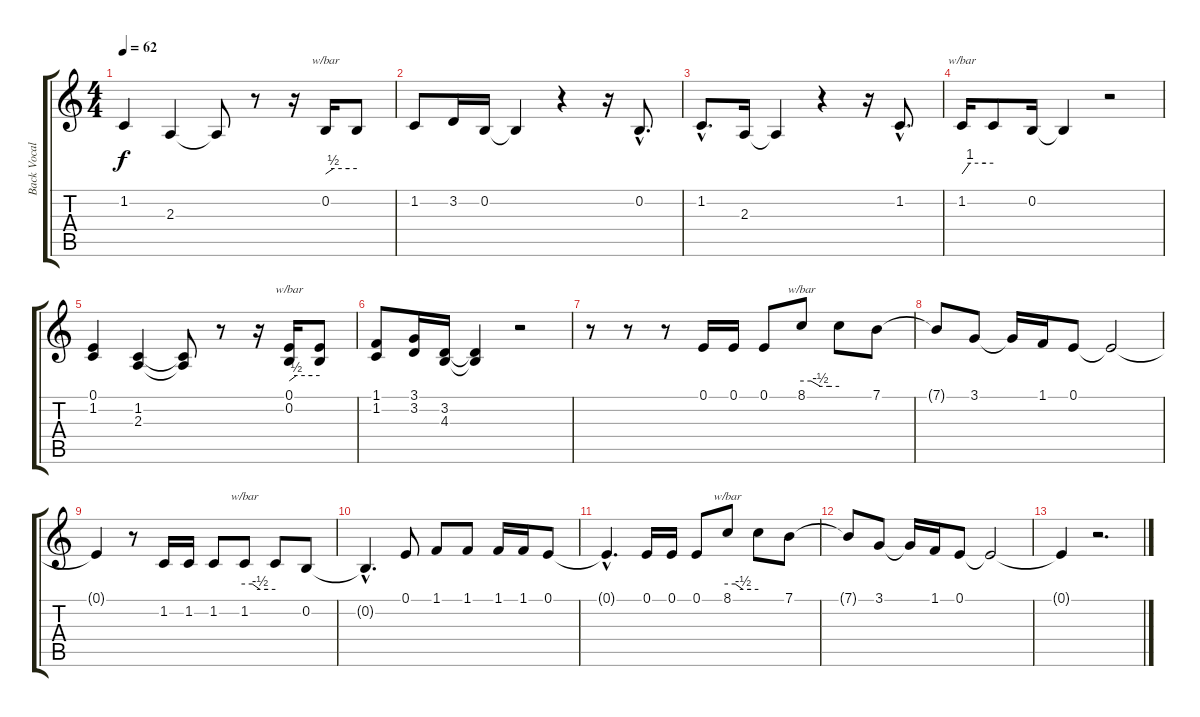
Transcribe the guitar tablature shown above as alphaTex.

\track ("Back Vocals [Duff, Matt, Dave]" "Back Vocal") {instrument lead2sawtooth}
\staff {score tabs}
\tuning (E4 B3 G3 D3 A2 E2) {hide}
\ts (4 4)
\tempo 62
\clef g2
\ks c
1.2.4{dy f} 2.3.4 2.3{t}.8 r.8 r.16 0.2.16{tbe (custom default 0 0 15 2 45 2 60 2)} 0.2{t}.8 |
1.2.8 3.2.16 0.2.16 0.2{t}.4 r.4 r.16 0.2{hac}.8{d} |
1.2{hac}.8{d} 2.3.16 2.3{t}.4 r.4 r.16 1.2{hac}.8{d} |
1.2.16{tbe (custom default 0 0 15 4 45 4 60 4)} 1.2{t}.8 0.2.16 0.2{t}.4 r.2 |
(0.1 1.2).4 (1.2 2.3).4 (1.2{t} 2.3{t}).8 r.8 r.16 (0.1 0.2).16{tbe (custom default 0 0 14 2 45 2 60 2)} (0.1{t} 0.2{t}).8 |
(1.1 1.2).8 (3.1 3.2).16 (3.2 4.3).16 (3.2{t} 4.3{t}).4 r.2 |
r.8 r.8 r.8 0.1.16 0.1.16 0.1.8 8.1.8{tbe (custom default 0 0 15 0 30 -2 45 -2 60 -2)} 8.1{t}.8 7.1.8 |
7.1{t}.8 3.1.8 3.1{t}.16 1.1.16 0.1.8 0.1{t}.2 |
0.1{t}.4 r.8 1.2.16 1.2.16 1.2.8 1.2.8{tbe (custom default 0 0 15 0 30 -2 45 -2 60 -2)} 1.2{t}.8 0.2.8 |
0.2{hac t}.4{d} 0.1.8 1.1.8 1.1.8 1.1.16 1.1.16 0.1.8 |
0.1{hac t}.4{d} 0.1.16 0.1.16 0.1.8 8.1.8{tbe (custom default 0 0 15 0 30 -2 45 -2 60 -2)} 8.1{t}.8 7.1.8 |
7.1{t}.8 3.1.8 3.1{t}.16 1.1.16 0.1.8 0.1{t}.2 |
0.1{t}.4 r.2{d}
